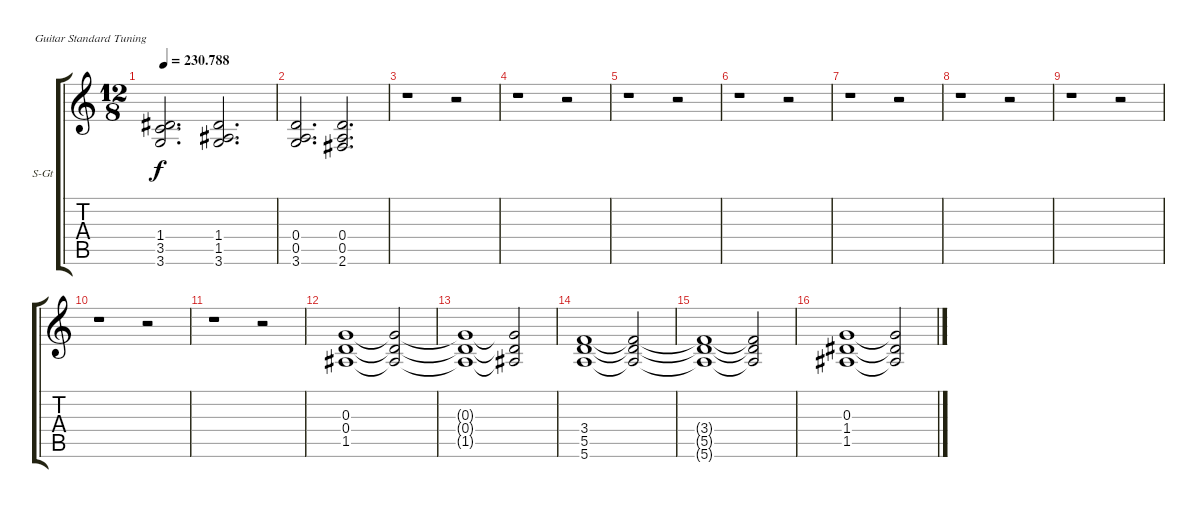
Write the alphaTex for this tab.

\bracketExtendMode groupsimilarinstruments
\firstSystemTrackNameOrientation horizontal
\otherSystemsTrackNameOrientation horizontal
\track ("Синтезатор I" "S-Gt") {instrument choiraahs}
\staff {score tabs}
\tuning (E4 B3 G3 D3 A2 E2)
\displaytranspose 12
\ts (12 8)
\tempo
230.788
\accidentals auto
\clef g2
\ottava regular
\simile none
\ks c
(1.4 3.5 3.6).2{d dy f} (1.4 1.5 3.6).2{d} |
(0.4 0.5 3.6).2{d} (0.4 0.5 2.6).2{d} |
r.1 r.2 |
r.1 r.2 |
r.1 r.2 |
r.1 r.2 |
r.1 r.2 |
r.1 r.2 |
r.1 r.2 |
r.1 r.2 |
r.1 r.2 |
(0.3 0.4 1.5).1 (0.3{t} 0.4{t} 1.5{t}).2 |
(0.3{t} 0.4{t} 1.5{t}).1 (0.3{t} 0.4{t} 1.5{t}).2 |
(3.4 5.5 5.6).1 (3.4{t} 5.5{t} 5.6{t}).2 |
(3.4{t} 5.5{t} 5.6{t}).1 (3.4{t} 5.5{t} 5.6{t}).2 |
(0.3 1.4 1.5).1 (0.3{t} 1.4{t} 1.5{t}).2
